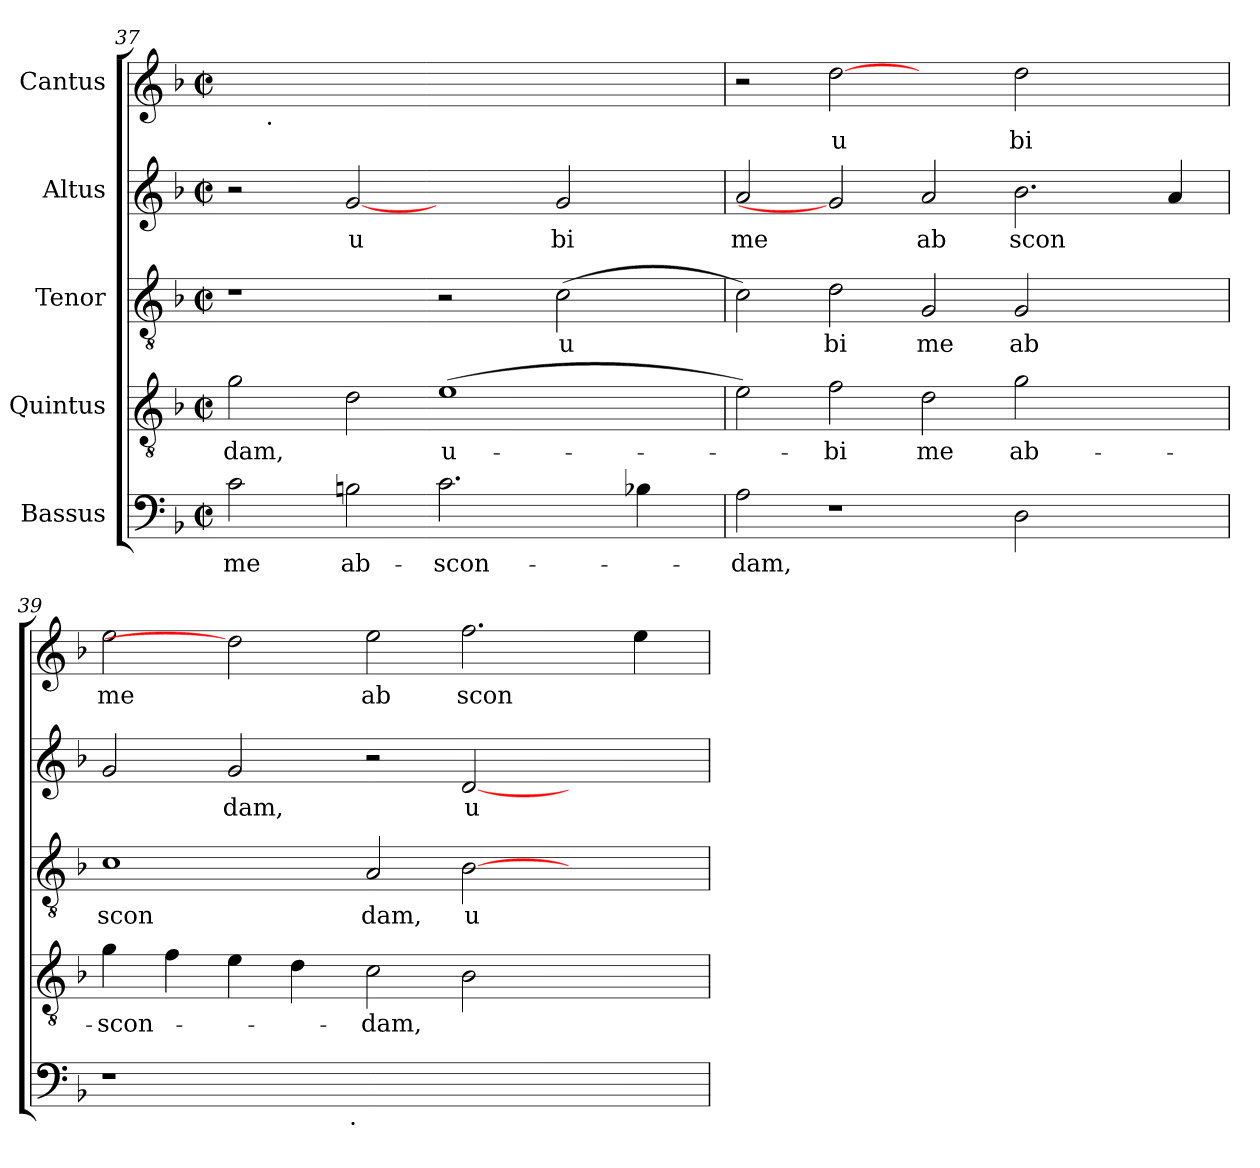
**kern	**text	**kern	**text	**kern	**text	**kern	**text	**kern	**text
*part5	*part5	*part4	*part4	*part3	*part3	*part2	*part2	*part1	*part1
*staff5	*staff5	*staff4	*staff4	*staff3	*staff3	*staff2	*staff2	*staff1	*staff1
*I"Bassus	*	*I"Quintus	*	*I"Tenor	*	*I"Altus	*	*I"Cantus	*
*clefF4	*	*clefGv2	*	*clefGv2	*	*clefG2	*	*clefG2	*
*k[b-]	*	*k[b-]	*	*k[b-]	*	*k[b-]	*	*k[b-]	*
*F:	*	*F:	*	*F:	*	*F:	*	*F:	*
*M2/2	*	*M2/2	*	*M2/2	*	*M2/2	*	*M2/2	*
*met(c|)	*	*met(c|)	*	*met(c|)	*	*met(c|)	*	*met(c|)	*
=37	=37	=37	=37	=37	=37	=37	=37	=37	=37
!	!LO:LY:b:cj	!	!LO:LY:b	!	!	!	!	!	!
2c\	me	2g\	-dam,	1r	.	2r	.	16..ryy	.
!	!	!	!	!	!	!	!	!LO:TX:b:t=.	!
.	.	.	.	.	.	.	.	1ryy	.
!	!LO:LY:b:cj	!	!	!	!	!	!LO:LY:b:cj	!	!
2Bn\	ab-	2d\	.	.	.	[2g	u	.	.
!	!LO:LY:b	!	!LO:LY:b:cj	!	!	!	!	!	!
2.c\	-scon-	(>1e	u-	2r	.	2ryy	.	.	.
.	.	.	.	.	.	.	.	2ryy	.
!	!	!	!	!	!LO:LY:b:cj	!	!LO:LY:b:cj	!	!
.	.	.	.	(>2c\	u	2g/	bi	.	.
.	.	.	.	.	.	.	.	4ryy	.
4B-X\	.	.	.	.	.	.	.	.	.
.	.	.	.	.	.	.	.	8ryy	.
.	.	.	.	.	.	.	.	64ryy	.
=38	=38	=38	=38	=38	=38	=38	=38	=38	=38
!	!LO:LY:b	!	!	!	!	!	!LO:LY:b:cj	!	!
2A\	-dam,	2e\)	.	2c\)	.	2a/	me	2r	.
!	!	!	!LO:LY:b:cj	!	!LO:LY:b:cj	!	!	!	!LO:LY:b:cj
1r	.	2f\	-bi	2d\	bi	2g]	.	[2dd	u
!	!	!	!LO:LY:b:cj	!	!LO:LY:b:cj	!	!LO:LY:b:cj	!	!
.	.	2d\	me	2G/	me	2a/	ab	2ryy	.
!	!	!	!LO:LY:b:cj	!	!LO:LY:b:cj	!	!LO:LY:b	!	!LO:LY:b:cj
2D\	.	2g\	ab-	2G/	ab	2.b-\	scon	2dd\	bi
2ryy	.	2ryy	.	2ryy	.	.	.	2ryy	.
.	.	.	.	.	.	4a/	.	.	.
=39	=39	=39	=39	=39	=39	=39	=39	=39	=39
!	!	!	!LO:LY:b	!	!LO:LY:b:cj	!	!	!	!LO:LY:b:cj
*^	*	*	*	*	*	*	*	*	*
1r	2ryy	.	4g\	-scon-	1c	scon	2g/	.	2ee\	me
.	.	.	4f\	.	.	.	.	.	.	.
!	!	!	!	!	!	!	!	!LO:LY:b:cj	!	!
.	4...ryy	.	4e\	.	.	.	2g/	dam,	2dd]	.
.	.	.	4d\	.	.	.	.	.	.	.
!	!LO:TX:b:t=.	!	!	!	!	!	!	!	!	!
.	1ryy	.	.	.	.	.	.	.	.	.
!	!	!	!	!LO:LY:b	!	!LO:LY:b:cj	!	!	!	!LO:LY:b:cj
1.ryy	.	.	2c\	-dam,	2A/	dam,	2r	.	2ee\	ab
!	!	!	!	!	!	!LO:LY:b:cj	!	!LO:LY:b:cj	!	!LO:LY:b
.	.	.	2B-\	.	[>2B-\	u	[<2d/	u	2.ff\	scon
.	2ryy	.	.	.	.	.	.	.	.	.
.	.	.	2ryy	.	2ryy	.	2ryy	.	.	.
.	.	.	.	.	.	.	.	.	4ee\	.
.	32ryy	.	.	.	.	.	.	.	.	.
*v	*v	*	*	*	*	*	*	*	*	*
=	=	=	=	=	=	=	=	=	=
*-	*-	*-	*-	*-	*-	*-	*-	*-	*-
